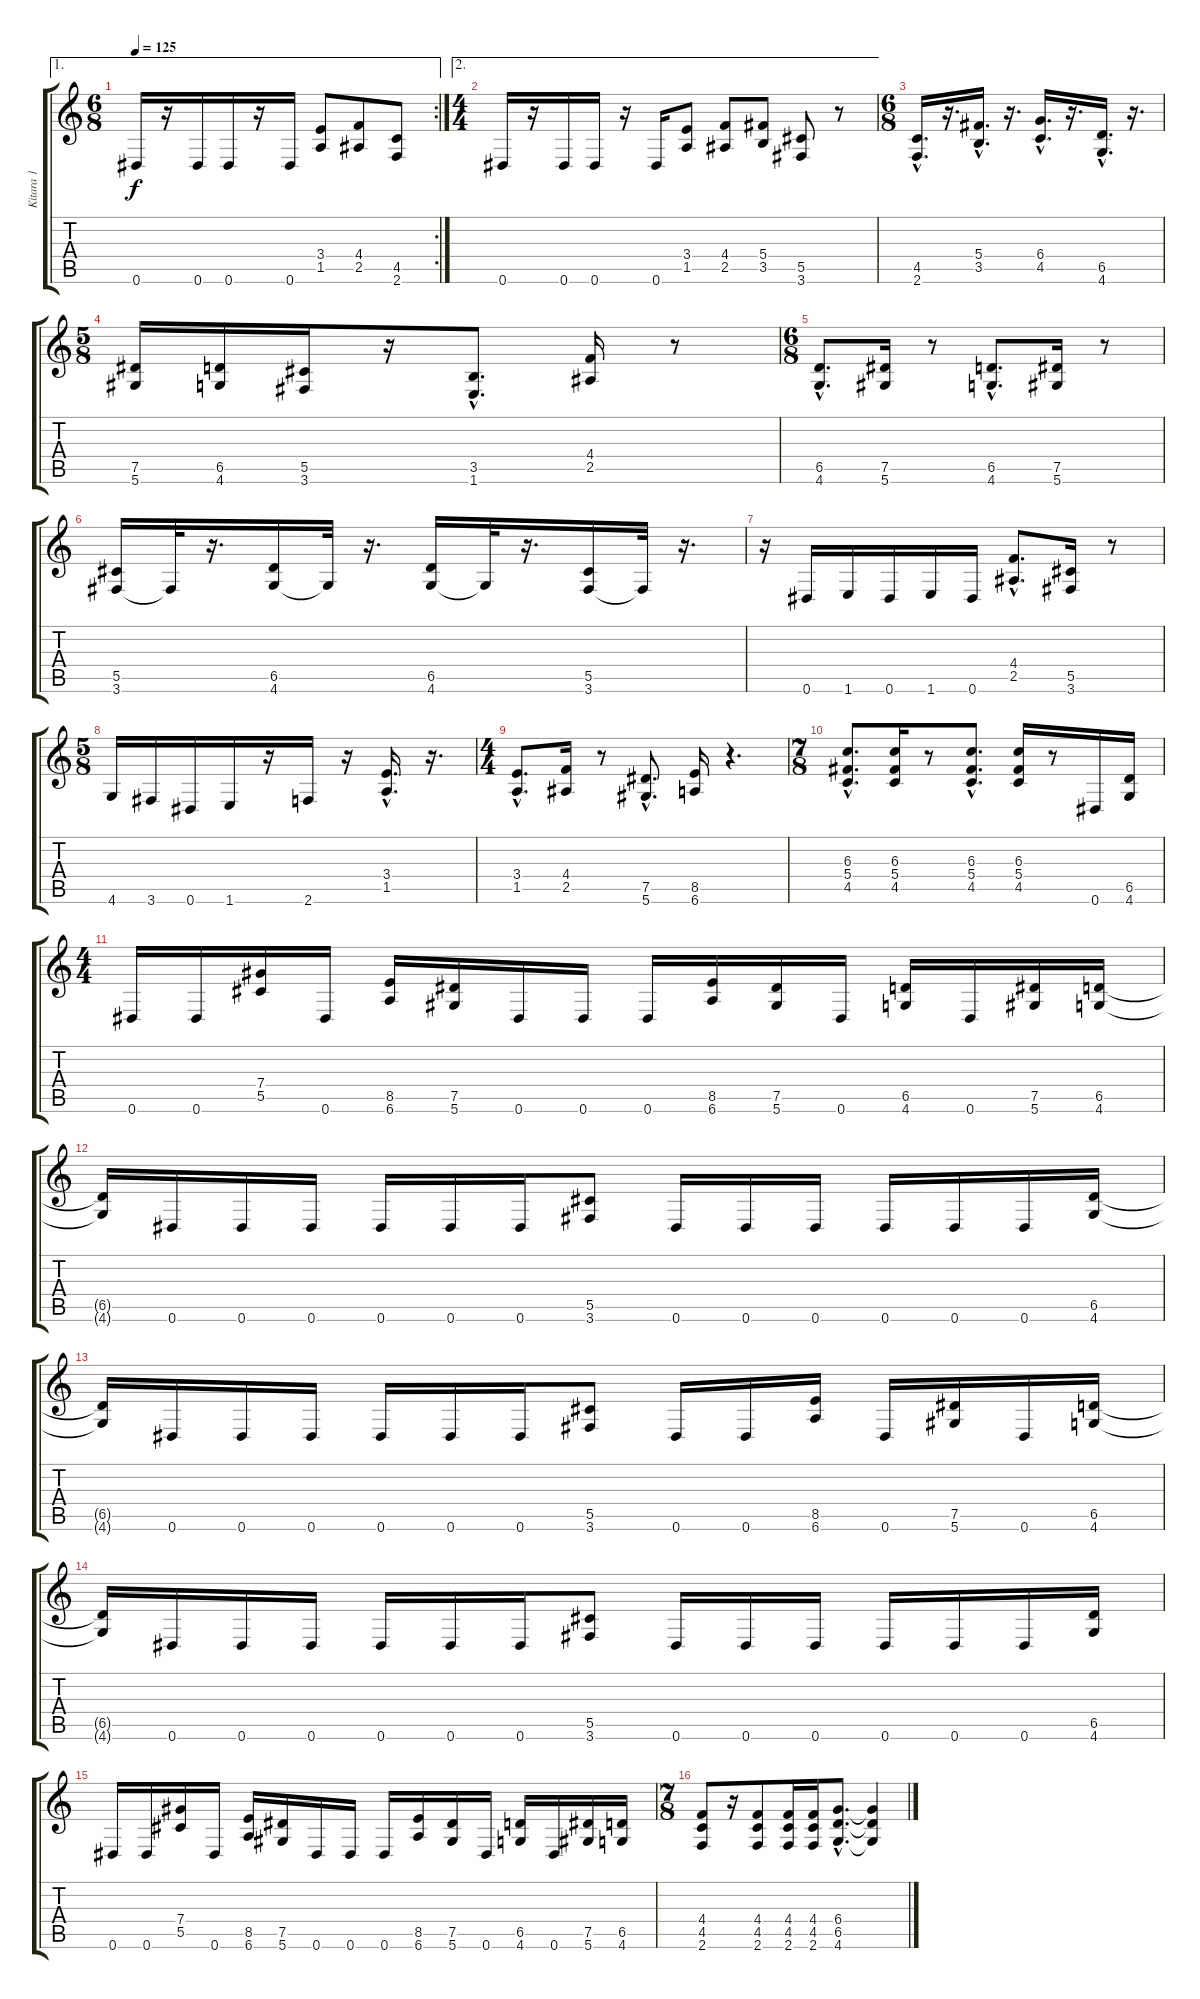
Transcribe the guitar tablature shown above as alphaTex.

\track ("Kitara 1" "Kitara 1") {instrument distortionguitar}
\staff {score tabs}
\tuning (Eb4 Bb3 Gb3 Db3 Ab2 Eb2) {hide}
\ae 1
\rc 2
\ts (6 8)
\tempo 125
\clef g2
\ks c
0.6.16{dy f} r.16 0.6.16 0.6.16 r.16 0.6.16 (3.4 1.5).8 (4.4 2.5).8 (4.5 2.6).8 |
\ae 2
\ts (4 4)
0.6.16 r.16 0.6.16 0.6.16 r.16 0.6.16 (3.4 1.5).8 (4.4 2.5).8 (5.4 3.5).8 (5.5 3.6).8 r.8 |
\ts (6 8)
(4.5{hac} 2.6{hac}).16{d} r.16{d} (5.4{hac} 3.5{hac}).16{d} r.16{d} (6.4{hac} 4.5{hac}).16{d} r.16{d} (6.5{hac} 4.6{hac}).16{d} r.16{d} |
\ts (5 8)
(7.5 5.6).16 (6.5 4.6).16 (5.5 3.6).16 r.16 (3.5{hac} 1.6{hac}).8{d} (4.4 2.5).16 r.8 |
\ts (6 8)
(6.5{hac} 4.6{hac}).8{d} (7.5 5.6).16 r.8 (6.5{hac} 4.6{hac}).8{d} (7.5 5.6).16 r.8 |
(5.5 3.6).16 3.6{t}.32 r.16{d} (6.5 4.6).16 4.6{t}.32 r.16{d} (6.5 4.6).16 4.6{t}.32 r.16{d} (5.5 3.6).16 3.6{t}.32 r.16{d} |
r.16 0.6.16 1.6.16 0.6.16 1.6.16 0.6.16 (4.4{hac} 2.5{hac}).8{d} (5.5 3.6).16 r.8 |
\ts (5 8)
4.6.16 3.6.16 0.6.16 1.6.16 r.16 2.6.16 r.16 (3.4{hac} 1.5{hac}).16{d} r.16{d} |
\ts (4 4)
(3.4{hac} 1.5{hac}).8{d} (4.4 2.5).16 r.8 (7.5{hac} 5.6{hac}).8{d} (8.5 6.6).16 r.4{d} |
\ts (7 8)
(6.3{hac} 5.4{hac} 4.5{hac}).8{d} (6.3 5.4 4.5).16 r.8 (6.3{hac} 5.4{hac} 4.5{hac}).8{d} (6.3 5.4 4.5).16 r.8 0.6.16 (6.5 4.6).16 |
\ts (4 4)
0.6.16 0.6.16 (7.4 5.5).16 0.6.16 (8.5 6.6).16 (7.5 5.6).16 0.6.16 0.6.16 0.6.16 (8.5 6.6).16 (7.5 5.6).16 0.6.16 (6.5 4.6).16 0.6.16 (7.5 5.6).16 (6.5 4.6).16 |
(6.5{t} 4.6{t}).16 0.6.16 0.6.16 0.6.16 0.6.16 0.6.16 0.6.16 (5.5 3.6).8 0.6.16 0.6.16 0.6.16 0.6.16 0.6.16 0.6.16 (6.5 4.6).16 |
(6.5{t} 4.6{t}).16 0.6.16 0.6.16 0.6.16 0.6.16 0.6.16 0.6.16 (5.5 3.6).8 0.6.16 0.6.16 (8.5 6.6).16 0.6.16 (7.5 5.6).16 0.6.16 (6.5 4.6).16 |
(6.5{t} 4.6{t}).16 0.6.16 0.6.16 0.6.16 0.6.16 0.6.16 0.6.16 (5.5 3.6).8 0.6.16 0.6.16 0.6.16 0.6.16 0.6.16 0.6.16 (6.5 4.6).16 |
0.6.16 0.6.16 (7.4 5.5).16 0.6.16 (8.5 6.6).16 (7.5 5.6).16 0.6.16 0.6.16 0.6.16 (8.5 6.6).16 (7.5 5.6).16 0.6.16 (6.5 4.6).16 0.6.16 (7.5 5.6).16 (6.5 4.6).16 |
\ts (7 8)
(4.4 4.5 2.6).8{balance 8} r.16 (4.4 4.5 2.6).8 (4.4 4.5 2.6).16 (4.4 4.5 2.6).16 (6.4{hac} 6.5{hac} 4.6{hac}).8{d} (6.4{t} 6.5{t} 4.6{t}).4
